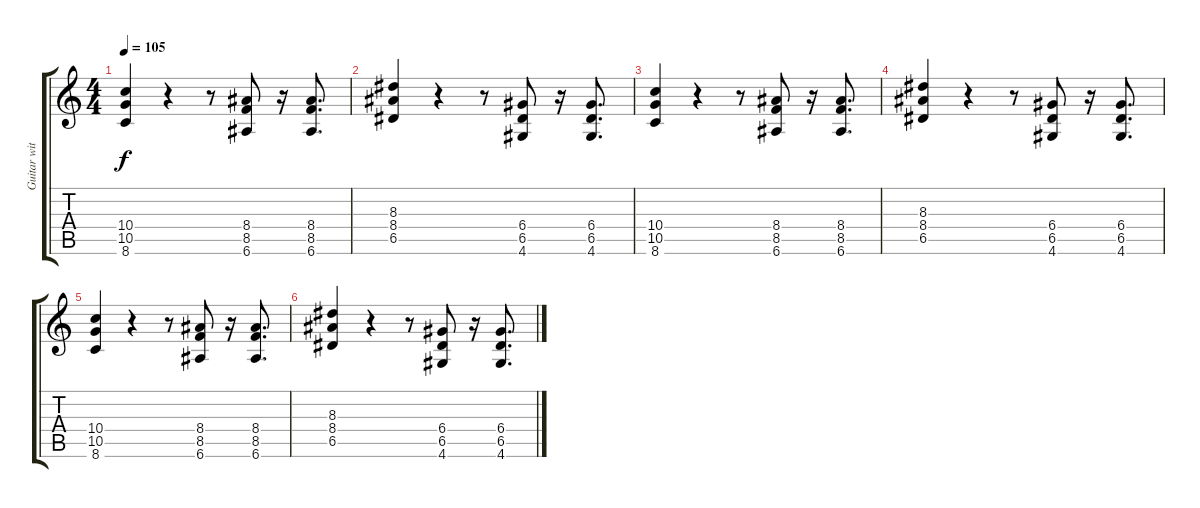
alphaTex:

\track ("Guitar without capo" "Guitar wit") {instrument acousticguitarsteel}
\staff {score tabs}
\tuning (E4 B3 G3 D3 A2 E2) {hide}
\ts (4 4)
\tempo 105
\clef g2
\ks c
(10.4 10.5 8.6).4{dy f} r.4 r.8 (8.4 8.5 6.6).8 r.16 (8.4 8.5 6.6).8{d} |
(8.3 8.4 6.5).4 r.4 r.8 (6.4 6.5 4.6).8 r.16 (6.4 6.5 4.6).8{d} |
(10.4 10.5 8.6).4 r.4 r.8 (8.4 8.5 6.6).8 r.16 (8.4 8.5 6.6).8{d} |
(8.3 8.4 6.5).4 r.4 r.8 (6.4 6.5 4.6).8 r.16 (6.4 6.5 4.6).8{d} |
(10.4 10.5 8.6).4 r.4 r.8 (8.4 8.5 6.6).8 r.16 (8.4 8.5 6.6).8{d} |
(8.3 8.4 6.5).4 r.4 r.8 (6.4 6.5 4.6).8 r.16 (6.4 6.5 4.6).8{d}
